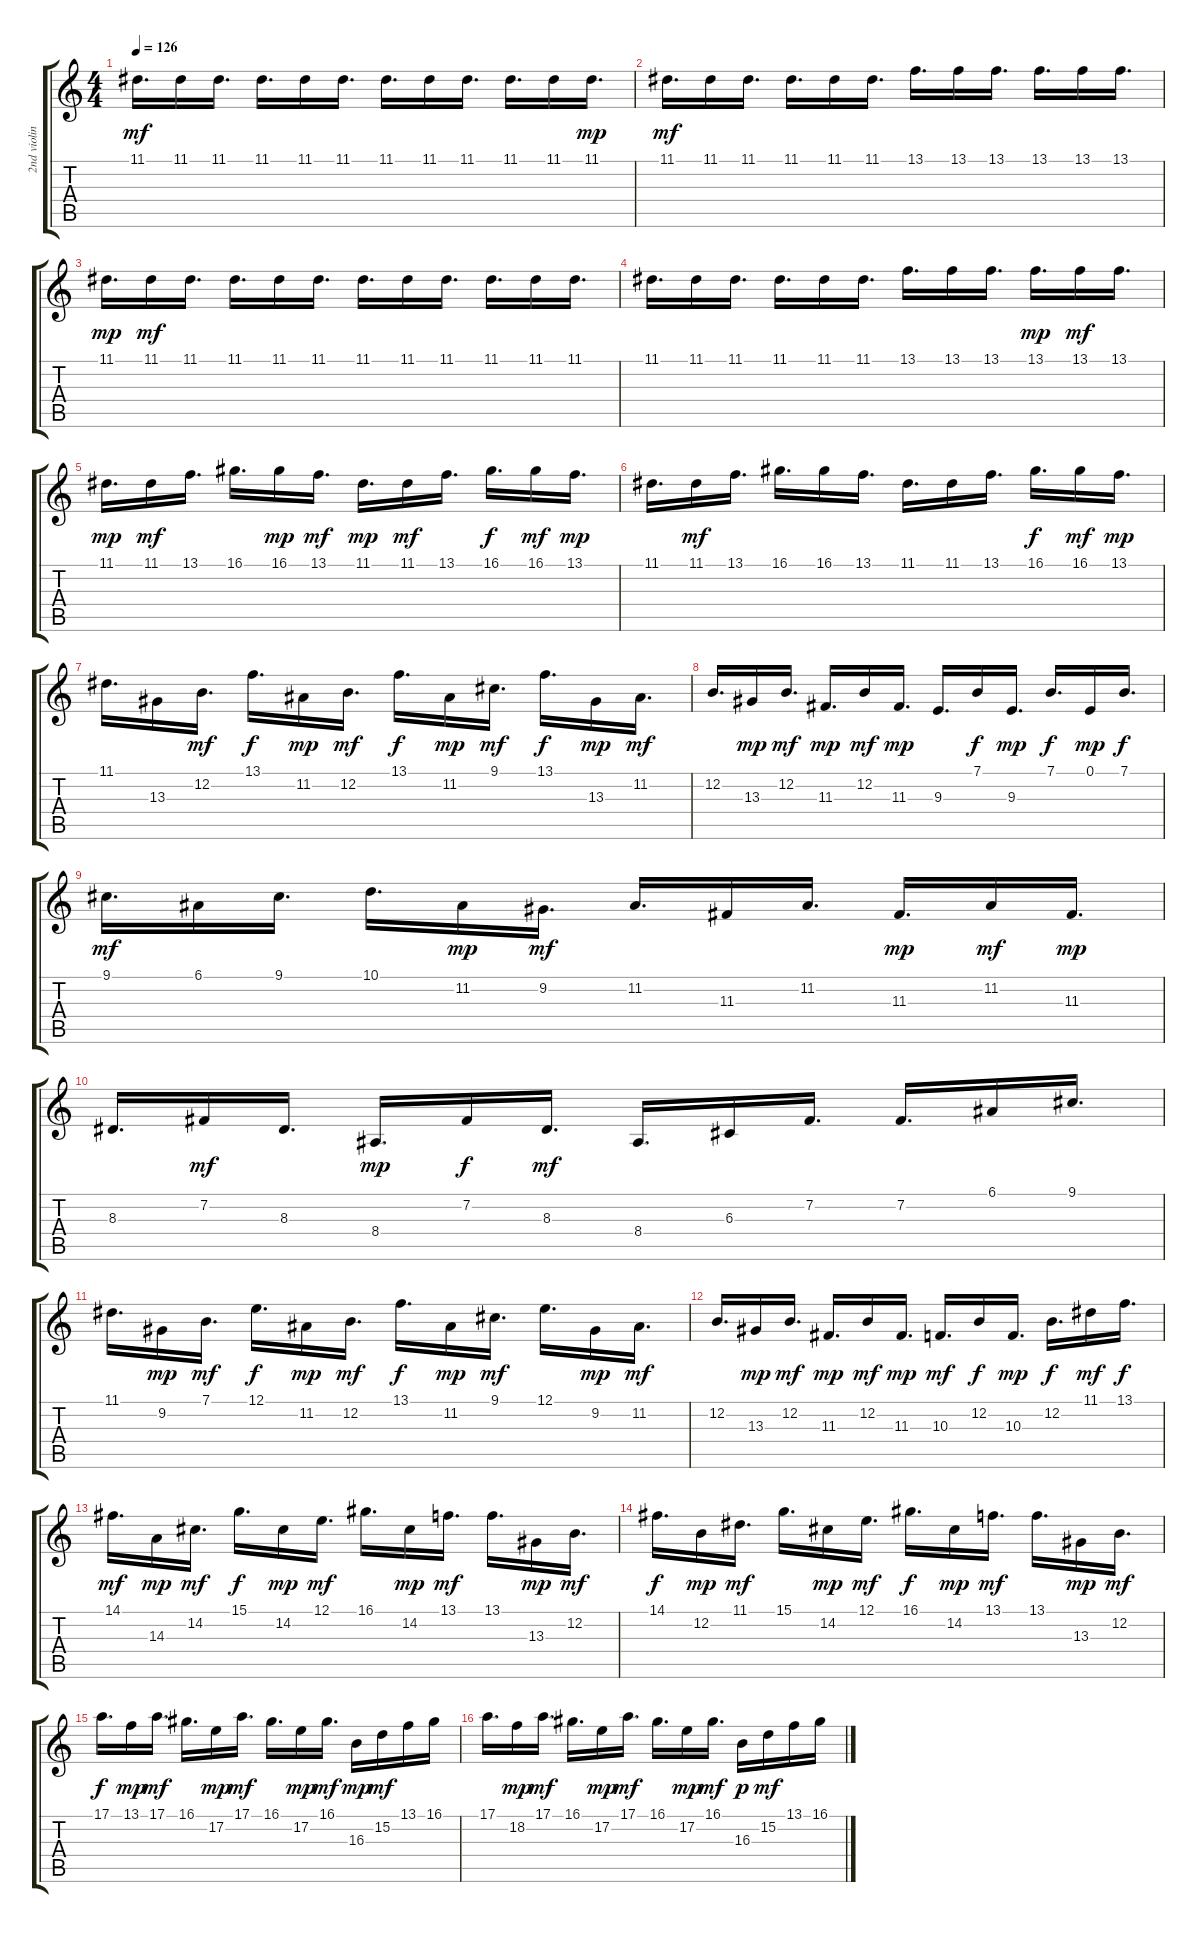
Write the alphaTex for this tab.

\track ("2nd violin" "2nd violin") {instrument stringensemble1}
\staff {score tabs}
\tuning (E4 B3 G3 D3 A2 E2) {hide}
\ts (4 4)
\tempo 126
\clef g2
\ks c
11.1.16{d dy mf} 11.1.16 11.1.16{d} 11.1.16{d} 11.1.16 11.1.16{d} 11.1.16{d} 11.1.16 11.1.16{d} 11.1.16{d} 11.1.16 11.1.16{d dy mp} |
11.1.16{d dy mf} 11.1.16 11.1.16{d} 11.1.16{d} 11.1.16 11.1.16{d} 13.1.16{d} 13.1.16 13.1.16{d} 13.1.16{d} 13.1.16 13.1.16{d} |
11.1.16{d dy mp} 11.1.16{dy mf} 11.1.16{d} 11.1.16{d} 11.1.16 11.1.16{d} 11.1.16{d} 11.1.16 11.1.16{d} 11.1.16{d} 11.1.16 11.1.16{d} |
11.1.16{d} 11.1.16 11.1.16{d} 11.1.16{d} 11.1.16 11.1.16{d} 13.1.16{d} 13.1.16 13.1.16{d} 13.1.16{d dy mp} 13.1.16{dy mf} 13.1.16{d} |
11.1.16{d dy mp} 11.1.16{dy mf} 13.1.16{d} 16.1.16{d} 16.1.16{dy mp} 13.1.16{d dy mf} 11.1.16{d dy mp} 11.1.16{dy mf} 13.1.16{d} 16.1.16{d dy f} 16.1.16{dy mf} 13.1.16{d dy mp} |
11.1.16{d} 11.1.16{dy mf} 13.1.16{d} 16.1.16{d} 16.1.16 13.1.16{d} 11.1.16{d} 11.1.16 13.1.16{d} 16.1.16{d dy f} 16.1.16{dy mf} 13.1.16{d dy mp} |
11.1.16{d} 13.3.16 12.2.16{d dy mf} 13.1.16{d dy f} 11.2.16{dy mp} 12.2.16{d dy mf} 13.1.16{d dy f} 11.2.16{dy mp} 9.1.16{d dy mf} 13.1.16{d dy f} 13.3.16{dy mp} 11.2.16{d dy mf} |
12.2.16{d} 13.3.16{dy mp} 12.2.16{d dy mf} 11.3.16{d dy mp} 12.2.16{dy mf} 11.3.16{d dy mp} 9.3.16{d} 7.1.16{dy f} 9.3.16{d dy mp} 7.1.16{d dy f} 0.1.16{dy mp} 7.1.16{d dy f} |
9.1.16{d dy mf} 6.1.16 9.1.16{d} 10.1.16{d} 11.2.16{dy mp} 9.2.16{d dy mf} 11.2.16{d} 11.3.16 11.2.16{d} 11.3.16{d dy mp} 11.2.16{dy mf} 11.3.16{d dy mp} |
8.3.16{d} 7.2.16{dy mf} 8.3.16{d} 8.4.16{d dy mp} 7.2.16{dy f} 8.3.16{d dy mf} 8.4.16{d} 6.3.16 7.2.16{d} 7.2.16{d} 6.1.16 9.1.16{d} |
11.1.16{d} 9.2.16{dy mp} 7.1.16{d dy mf} 12.1.16{d dy f} 11.2.16{dy mp} 12.2.16{d dy mf} 13.1.16{d dy f} 11.2.16{dy mp} 9.1.16{d dy mf} 12.1.16{d} 9.2.16{dy mp} 11.2.16{d dy mf} |
12.2.16{d} 13.3.16{dy mp} 12.2.16{d dy mf} 11.3.16{d dy mp} 12.2.16{dy mf} 11.3.16{d dy mp} 10.3.16{d dy mf} 12.2.16{dy f} 10.3.16{d dy mp} 12.2.16{d dy f} 11.1.16{dy mf} 13.1.16{d dy f} |
14.1.16{d dy mf} 14.3.16{dy mp} 14.2.16{d dy mf} 15.1.16{d dy f} 14.2.16{dy mp} 12.1.16{d dy mf} 16.1.16{d} 14.2.16{dy mp} 13.1.16{d dy mf} 13.1.16{d} 13.3.16{dy mp} 12.2.16{d dy mf} |
14.1.16{d dy f} 12.2.16{dy mp} 11.1.16{d dy mf} 15.1.16{d} 14.2.16{dy mp} 12.1.16{d dy mf} 16.1.16{d dy f} 14.2.16{dy mp} 13.1.16{d dy mf} 13.1.16{d} 13.3.16{dy mp} 12.2.16{d dy mf} |
17.1.16{d dy f} 13.1.16{dy mp} 17.1.16{d dy mf} 16.1.16{d} 17.2.16{dy mp} 17.1.16{d dy mf} 16.1.16{d} 17.2.16{dy mp} 16.1.16{d dy mf} 16.3.16{dy mp} 15.2.16{dy mf} 13.1.16 16.1.16 |
17.1.16{d} 18.2.16{dy mp} 17.1.16{d dy mf} 16.1.16{d} 17.2.16{dy mp} 17.1.16{d dy mf} 16.1.16{d} 17.2.16{dy mp} 16.1.16{d dy mf} 16.3.16{dy p} 15.2.16{dy mf} 13.1.16 16.1.16
